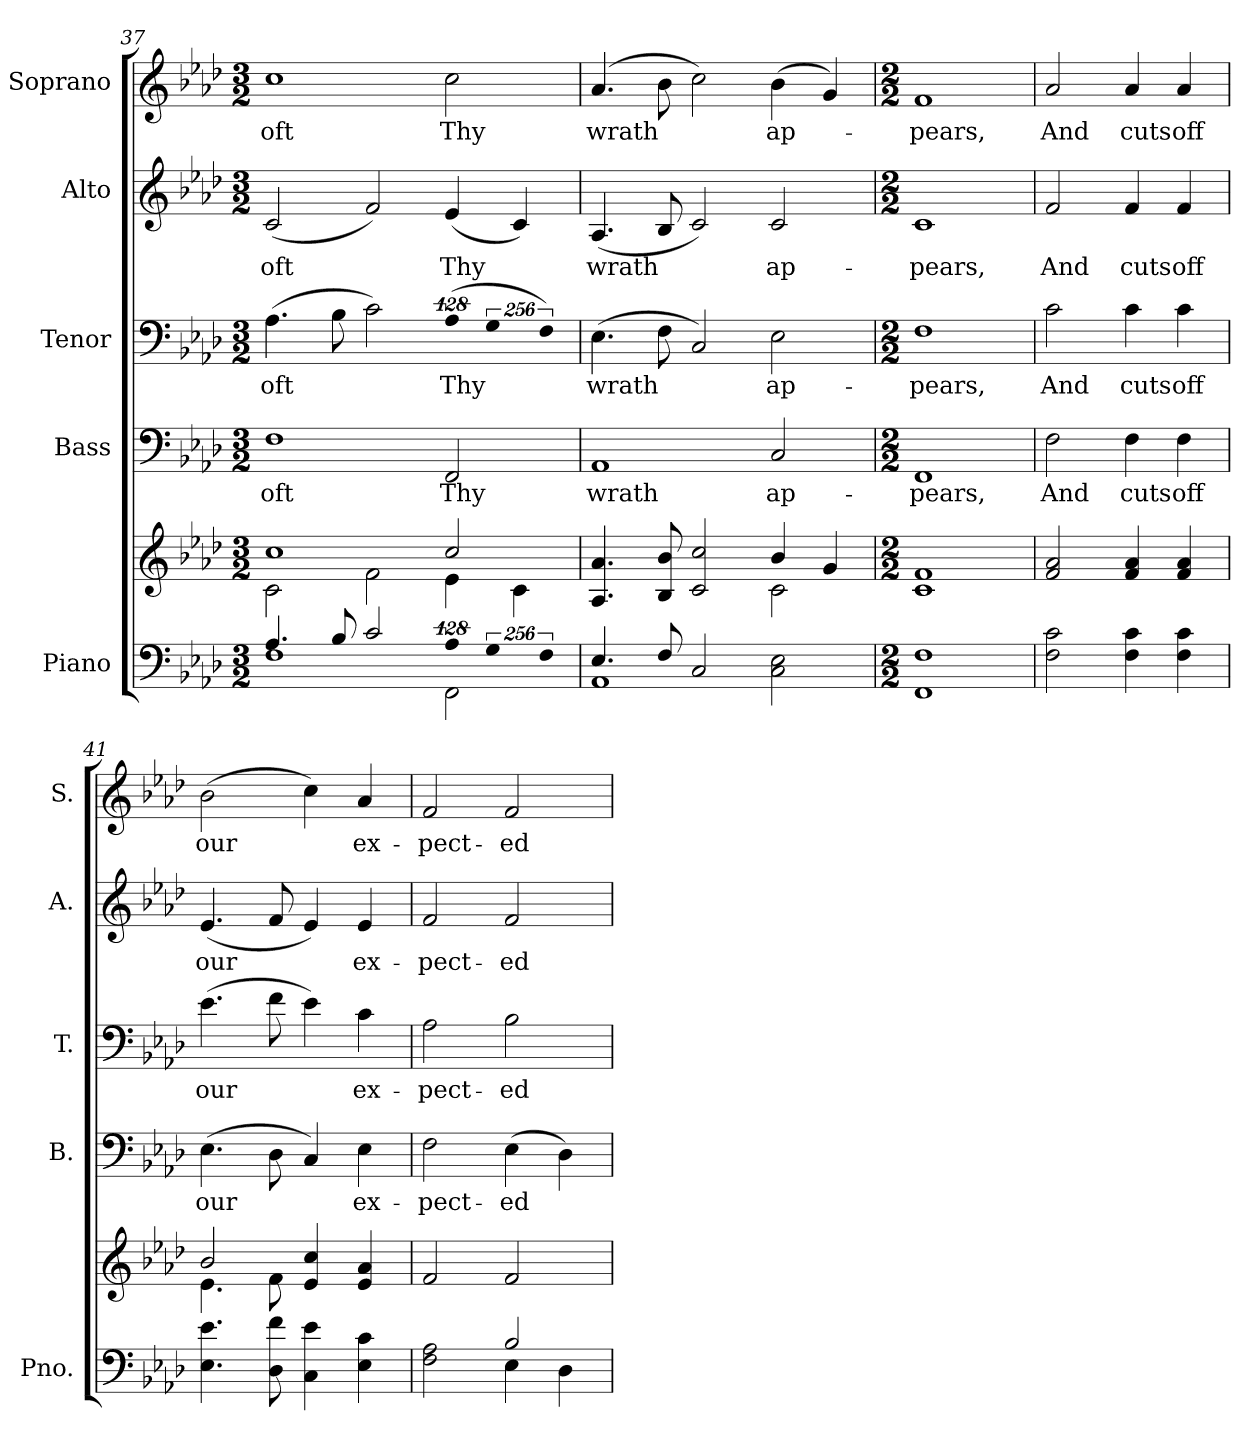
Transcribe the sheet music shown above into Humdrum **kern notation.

**kern	**kern	**kern	**text	**kern	**text	**kern	**text	**kern	**text
*part5	*part5	*part4	*part4	*part3	*part3	*part2	*part2	*part1	*part1
*staff6	*staff5	*staff4	*staff4	*staff3	*staff3	*staff2	*staff2	*staff1	*staff1
*I"Piano	*	*I"Bass	*	*I"Tenor	*	*I"Alto	*	*I"Soprano	*
*I'Pno.	*	*I'B.	*	*I'T.	*	*I'A.	*	*I'S.	*
*clefF4	*clefG2	*clefF4	*	*clefF4	*	*clefG2	*	*clefG2	*
*k[b-e-a-d-]	*k[b-e-a-d-]	*k[b-e-a-d-]	*	*k[b-e-a-d-]	*	*k[b-e-a-d-]	*	*k[b-e-a-d-]	*
*A-:	*A-:	*A-:	*	*A-:	*	*A-:	*	*A-:	*
*M3/2	*M3/2	*M3/2	*	*M3/2	*	*M3/2	*	*M3/2	*
=37	=37	=37	=37	=37	=37	=37	=37	=37	=37
*^	*^	*	*	*	*	*	*	*	*
!	!	!	!	!	!LO:LY:b:color=#000000	!	!	!	!	!	!
!	!	!	!	!	!	!	!LO:LY:b:color=#000000	!	!	!	!
!	!	!	!	!	!	!	!	!	!LO:LY:b:color=#000000	!	!
!	!	!	!	!	!	!	!	!	!	!	!LO:LY:b:color=#000000
4.A-i/	1Fi	1cci	2ci\	1Fi	oft	(4.A-i\	oft	(2ci/	oft	1cci	oft
8B-i/	.	.	.	.	.	8B-i\	.	.	.	.	.
2ci/	.	.	2fi\	.	.	2ci\)	.	2fi/)	.	.	.
!LO:N:vis=4	!	!	!	!	!	!	!	!	!	!	!
!	!	!	!	!	!LO:LY:b:color=#000000	!LO:N:vis=4	!	!	!	!	!
!	!	!	!	!	!	!	!LO:LY:b:color=#000000	!	!	!	!
!	!	!	!	!	!	!	!	!	!LO:LY:b:color=#000000	!	!
!	!	!	!	!	!	!	!	!	!	!	!LO:LY:b:color=#000000
512%85A-i/	2FFi\	2cci/	4e-i\	2FFi/	Thy	(512%85A-i\	Thy	(4e-i/	Thy	2cci\	Thy
!LO:N:vis=4	!	!	!	!	!	!LO:N:vis=4	!	!	!	!	!
1024%171Gi/	.	.	.	.	.	1024%171Gi\	.	.	.	.	.
.	.	.	4ci\	.	.	.	.	4ci/)	.	.	.
!LO:N:vis=4	!	!	!	!	!	!LO:N:vis=4	!	!	!	!	!
1024%171Fi/	.	.	.	.	.	1024%171Fi\)	.	.	.	.	.
=38	=38	=38	=38	=38	=38	=38	=38	=38	=38	=38	=38
!	!	!	!	!	!LO:LY:b:color=#000000	!	!	!	!	!	!
!	!	!	!	!	!	!	!LO:LY:b:color=#000000	!	!	!	!
!	!	!	!	!	!	!	!	!	!LO:LY:b:color=#000000	!	!
!	!	!	!	!	!	!	!	!	!	!	!LO:LY:b:color=#000000
4.E-i/	1AA-i	4.A-i/ 4.a-i	1ryy	1AA-i	wrath	(4.E-i\	wrath	(4.A-i/	wrath	(4.a-i/	wrath
8Fi/	.	8B-i/ 8b-i	.	.	.	8Fi\	.	8B-i/	.	8b-i\	.
2Ci/	.	2ci/ 2cci	.	.	.	2Ci/)	.	2ci/)	.	2cci\)	.
!	!	!	!	!	!LO:LY:b:color=#000000	!	!	!	!	!	!
!	!	!	!	!	!	!	!LO:LY:b:color=#000000	!	!	!	!
!	!	!	!	!	!	!	!	!	!LO:LY:b:color=#000000	!	!
!	!	!	!	!	!	!	!	!	!	!	!LO:LY:b:color=#000000
2Ci\ 2E-i	2ryy	4b-i/	2ci\	2Ci/	ap-	2E-i\	ap-	2ci/	ap-	(4b-i\	ap-
.	.	4gi/	.	.	.	.	.	.	.	4gi/)	.
*v	*v	*	*	*	*	*	*	*	*	*	*
*	*v	*v	*	*	*	*	*	*	*	*
!!LO:PB:g=z
=39	=39	=39	=39	=39	=39	=39	=39	=39	=39
*M2/2	*M2/2	*M2/2	*	*M2/2	*	*M2/2	*	*M2/2	*
!	!	!	!LO:LY:b:color=#000000	!	!	!	!	!	!
!	!	!	!	!	!LO:LY:b:color=#000000	!	!	!	!
!	!	!	!	!	!	!	!LO:LY:b:color=#000000	!	!
!	!	!	!	!	!	!	!	!	!LO:LY:b:color=#000000
1FFi 1Fi	1ci 1fi	1FFi	-pears,	1Fi	-pears,	1ci	-pears,	1fi	-pears,
=40	=40	=40	=40	=40	=40	=40	=40	=40	=40
!	!	!	!LO:LY:b:color=#000000	!	!	!	!	!	!
!	!	!	!	!	!LO:LY:b:color=#000000	!	!	!	!
!	!	!	!	!	!	!	!LO:LY:b:color=#000000	!	!
!	!	!	!	!	!	!	!	!	!LO:LY:b:color=#000000
2Fi\ 2ci	2fi/ 2a-i	2Fi\	And	2ci\	And	2fi/	And	2a-i/	And
!	!	!	!LO:LY:b:color=#000000	!	!	!	!	!	!
!	!	!	!	!	!LO:LY:b:color=#000000	!	!	!	!
!	!	!	!	!	!	!	!LO:LY:b:color=#000000	!	!
!	!	!	!	!	!	!	!	!	!LO:LY:b:color=#000000
4Fi\ 4ci	4fi/ 4a-i	4Fi\	cuts	4ci\	cuts	4fi/	cuts	4a-i/	cuts
!	!	!	!LO:LY:b:color=#000000	!	!	!	!	!	!
!	!	!	!	!	!LO:LY:b:color=#000000	!	!	!	!
!	!	!	!	!	!	!	!LO:LY:b:color=#000000	!	!
!	!	!	!	!	!	!	!	!	!LO:LY:b:color=#000000
4Fi\ 4ci	4fi/ 4a-i	4Fi\	off	4ci\	off	4fi/	off	4a-i/	off
=41	=41	=41	=41	=41	=41	=41	=41	=41	=41
*	*^	*	*	*	*	*	*	*	*
!	!	!	!	!LO:LY:b:color=#000000	!	!	!	!	!	!
!	!	!	!	!	!	!LO:LY:b:color=#000000	!	!	!	!
!	!	!	!	!	!	!	!	!LO:LY:b:color=#000000	!	!
!	!	!	!	!	!	!	!	!	!	!LO:LY:b:color=#000000
4.E-i\ 4.e-i	2b-i/	4.e-i\	(4.E-i\	our	(4.e-i\	our	(4.e-i/	our	(2b-i\	our
8D-i\ 8fi	.	8fi\	8D-i\	.	8fi\	.	8fi/	.	.	.
4Ci\ 4e-i	4e-i/ 4cci	2ryy	4Ci/)	.	4e-i\)	.	4e-i/)	.	4cci\)	.
!	!	!	!	!LO:LY:b:color=#000000	!	!	!	!	!	!
!	!	!	!	!	!	!LO:LY:b:color=#000000	!	!	!	!
!	!	!	!	!	!	!	!	!LO:LY:b:color=#000000	!	!
!	!	!	!	!	!	!	!	!	!	!LO:LY:b:color=#000000
4E-i\ 4ci	4e-i/ 4a-i	.	4E-i\	ex-	4ci\	ex-	4e-i/	ex-	4a-i/	ex-
*	*v	*v	*	*	*	*	*	*	*	*
=42	=42	=42	=42	=42	=42	=42	=42	=42	=42
*^	*	*	*	*	*	*	*	*	*
!	!	!	!	!LO:LY:b:color=#000000	!	!	!	!	!	!
!	!	!	!	!	!	!LO:LY:b:color=#000000	!	!	!	!
!	!	!	!	!	!	!	!	!LO:LY:b:color=#000000	!	!
!	!	!	!	!	!	!	!	!	!	!LO:LY:b:color=#000000
2Fi\ 2A-i	2ryy	2fi/	2Fi\	-pect-	2A-i\	-pect-	2fi/	-pect-	2fi/	-pect-
!	!	!	!	!LO:LY:b:color=#000000	!	!	!	!	!	!
!	!	!	!	!	!	!LO:LY:b:color=#000000	!	!	!	!
!	!	!	!	!	!	!	!	!LO:LY:b:color=#000000	!	!
!	!	!	!	!	!	!	!	!	!	!LO:LY:b:color=#000000
2B-i/	4E-i\	2fi/	(4E-i\	-ed	2B-i\	-ed	2fi/	-ed	2fi/	-ed
.	4D-i\	.	4D-i\)	.	.	.	.	.	.	.
*v	*v	*	*	*	*	*	*	*	*	*
=	=	=	=	=	=	=	=	=	=
*-	*-	*-	*-	*-	*-	*-	*-	*-	*-
